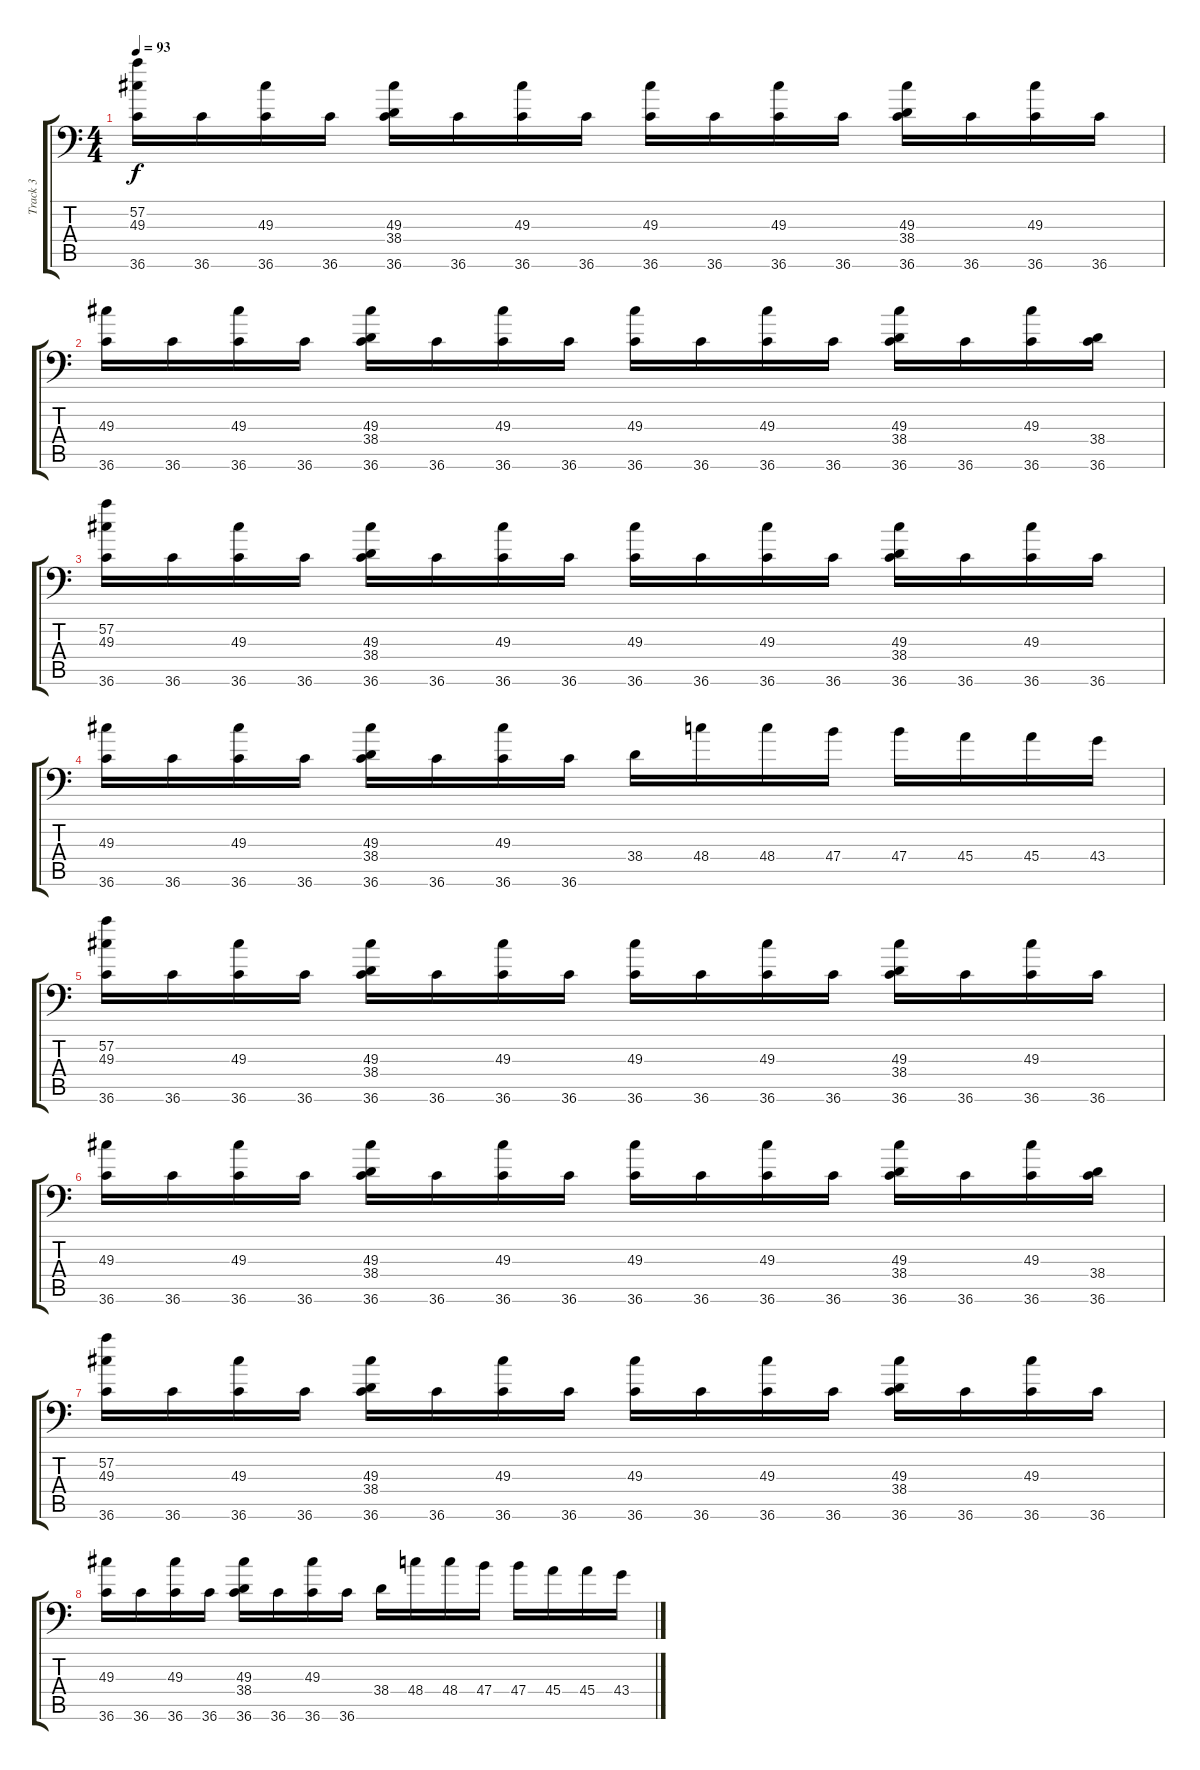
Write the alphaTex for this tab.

\track ("Track 3" "Track 3") {instrument acousticgrandpiano}
\staff {score tabs}
\tuning (C-1 C-1 C-1 C-1 C-1 C-1) {hide}
\ts (4 4)
\tempo 93
\clef f4
\ks c
(57.2 49.3 36.6).16{dy f} 36.6.16 (49.3 36.6).16 36.6.16 (49.3 38.4 36.6).16 36.6.16 (49.3 36.6).16 36.6.16 (49.3 36.6).16 36.6.16 (49.3 36.6).16 36.6.16 (49.3 38.4 36.6).16 36.6.16 (49.3 36.6).16 36.6.16 |
(49.3 36.6).16 36.6.16 (49.3 36.6).16 36.6.16 (49.3 38.4 36.6).16 36.6.16 (49.3 36.6).16 36.6.16 (49.3 36.6).16 36.6.16 (49.3 36.6).16 36.6.16 (49.3 38.4 36.6).16 36.6.16 (49.3 36.6).16 (38.4 36.6).16 |
(57.2 49.3 36.6).16 36.6.16 (49.3 36.6).16 36.6.16 (49.3 38.4 36.6).16 36.6.16 (49.3 36.6).16 36.6.16 (49.3 36.6).16 36.6.16 (49.3 36.6).16 36.6.16 (49.3 38.4 36.6).16 36.6.16 (49.3 36.6).16 36.6.16 |
(49.3 36.6).16 36.6.16 (49.3 36.6).16 36.6.16 (49.3 38.4 36.6).16 36.6.16 (49.3 36.6).16 36.6.16 38.4.16 48.4.16 48.4.16 47.4.16 47.4.16 45.4.16 45.4.16 43.4.16 |
(57.2 49.3 36.6).16 36.6.16 (49.3 36.6).16 36.6.16 (49.3 38.4 36.6).16 36.6.16 (49.3 36.6).16 36.6.16 (49.3 36.6).16 36.6.16 (49.3 36.6).16 36.6.16 (49.3 38.4 36.6).16 36.6.16 (49.3 36.6).16 36.6.16 |
(49.3 36.6).16 36.6.16 (49.3 36.6).16 36.6.16 (49.3 38.4 36.6).16 36.6.16 (49.3 36.6).16 36.6.16 (49.3 36.6).16 36.6.16 (49.3 36.6).16 36.6.16 (49.3 38.4 36.6).16 36.6.16 (49.3 36.6).16 (38.4 36.6).16 |
(57.2 49.3 36.6).16 36.6.16 (49.3 36.6).16 36.6.16 (49.3 38.4 36.6).16 36.6.16 (49.3 36.6).16 36.6.16 (49.3 36.6).16 36.6.16 (49.3 36.6).16 36.6.16 (49.3 38.4 36.6).16 36.6.16 (49.3 36.6).16 36.6.16 |
(49.3 36.6).16 36.6.16 (49.3 36.6).16 36.6.16 (49.3 38.4 36.6).16 36.6.16 (49.3 36.6).16 36.6.16 38.4.16 48.4.16 48.4.16 47.4.16 47.4.16 45.4.16 45.4.16 43.4.16
